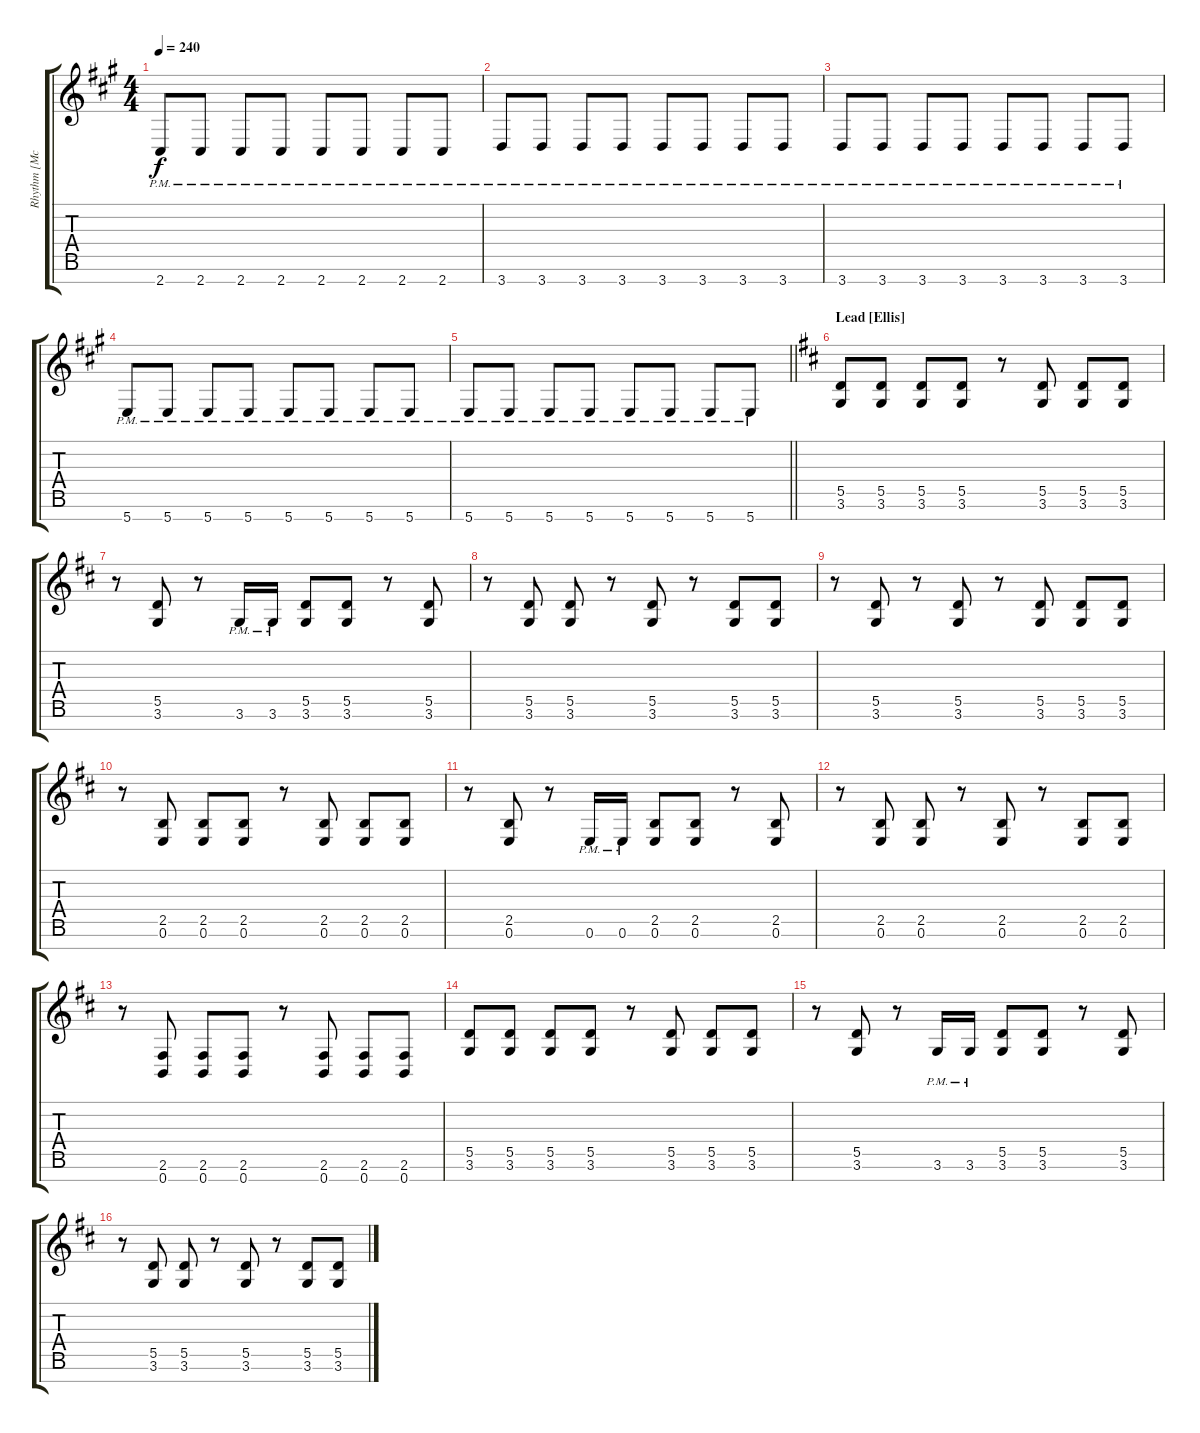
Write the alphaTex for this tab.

\track ("Rhythm [McMorran]" "Rhythm [Mc") {instrument overdrivenguitar}
\staff {score tabs}
\tuning (E4 B3 G3 D3 A2 E2 B1) {hide}
\ts (4 4)
\tempo 240
\clef g2
\ks f#minor
2.7{pm}.8{dy f} 2.7{pm}.8 2.7{pm}.8 2.7{pm}.8 2.7{pm}.8 2.7{pm}.8 2.7{pm}.8 2.7{pm}.8 |
3.7{pm}.8 3.7{pm}.8 3.7{pm}.8 3.7{pm}.8 3.7{pm}.8 3.7{pm}.8 3.7{pm}.8 3.7{pm}.8 |
3.7{pm}.8 3.7{pm}.8 3.7{pm}.8 3.7{pm}.8 3.7{pm}.8 3.7{pm}.8 3.7{pm}.8 3.7{pm}.8 |
5.7{pm}.8 5.7{pm}.8 5.7{pm}.8 5.7{pm}.8 5.7{pm}.8 5.7{pm}.8 5.7{pm}.8 5.7{pm}.8 |
\barLineRight lightlight
5.7{pm}.8 5.7{pm}.8 5.7{pm}.8 5.7{pm}.8 5.7{pm}.8 5.7{pm}.8 5.7{pm}.8 5.7{pm}.8 |
\section ("" "Lead [Ellis]")
\ks bminor
(5.5 3.6).8 (5.5 3.6).8 (5.5 3.6).8 (5.5 3.6).8 r.8 (5.5 3.6).8 (5.5 3.6).8 (5.5 3.6).8 |
r.8 (5.5 3.6).8 r.8 3.6{pm}.16 3.6{pm}.16 (5.5 3.6).8 (5.5 3.6).8 r.8 (5.5 3.6).8 |
r.8 (5.5 3.6).8 (5.5 3.6).8 r.8 (5.5 3.6).8 r.8 (5.5 3.6).8 (5.5 3.6).8 |
r.8 (5.5 3.6).8 r.8 (5.5 3.6).8 r.8 (5.5 3.6).8 (5.5 3.6).8 (5.5 3.6).8 |
r.8 (2.5 0.6).8 (2.5 0.6).8 (2.5 0.6).8 r.8 (2.5 0.6).8 (2.5 0.6).8 (2.5 0.6).8 |
r.8 (2.5 0.6).8 r.8 0.6{pm}.16 0.6{pm}.16 (2.5 0.6).8 (2.5 0.6).8 r.8 (2.5 0.6).8 |
r.8 (2.5 0.6).8 (2.5 0.6).8 r.8 (2.5 0.6).8 r.8 (2.5 0.6).8 (2.5 0.6).8 |
r.8 (2.6 0.7).8 (2.6 0.7).8 (2.6 0.7).8 r.8 (2.6 0.7).8 (2.6 0.7).8 (2.6 0.7).8 |
(5.5 3.6).8 (5.5 3.6).8 (5.5 3.6).8 (5.5 3.6).8 r.8 (5.5 3.6).8 (5.5 3.6).8 (5.5 3.6).8 |
r.8 (5.5 3.6).8 r.8 3.6{pm}.16 3.6{pm}.16 (5.5 3.6).8 (5.5 3.6).8 r.8 (5.5 3.6).8 |
r.8 (5.5 3.6).8 (5.5 3.6).8 r.8 (5.5 3.6).8 r.8 (5.5 3.6).8 (5.5 3.6).8
